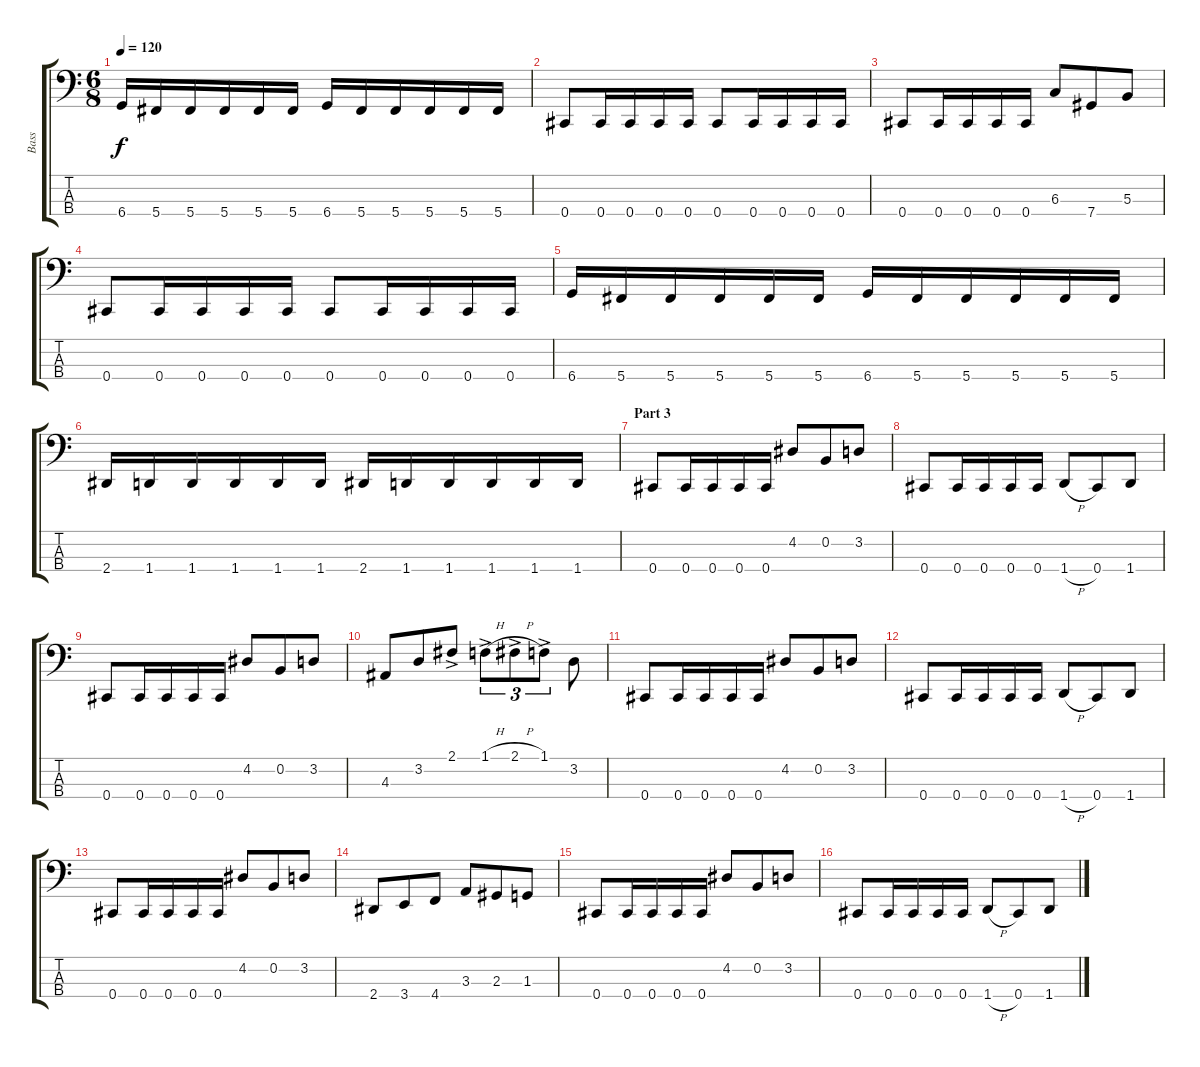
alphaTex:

\track ("Bass" "Bass") {instrument electricbasspick}
\staff {score tabs}
\tuning (E2 B1 Gb1 Db1) {hide}
\ts (6 8)
\tempo 120
\clef f4
\ks c
6.4.16{dy f} 5.4.16 5.4.16 5.4.16 5.4.16 5.4.16 6.4.16 5.4.16 5.4.16 5.4.16 5.4.16 5.4.16 |
0.4.8 0.4.16 0.4.16 0.4.16 0.4.16 0.4.8 0.4.16 0.4.16 0.4.16 0.4.16 |
0.4.8 0.4.16 0.4.16 0.4.16 0.4.16 6.3.8 7.4.8 5.3.8 |
0.4.8 0.4.16 0.4.16 0.4.16 0.4.16 0.4.8 0.4.16 0.4.16 0.4.16 0.4.16 |
6.4.16 5.4.16 5.4.16 5.4.16 5.4.16 5.4.16 6.4.16 5.4.16 5.4.16 5.4.16 5.4.16 5.4.16 |
2.4.16 1.4.16 1.4.16 1.4.16 1.4.16 1.4.16 2.4.16 1.4.16 1.4.16 1.4.16 1.4.16 1.4.16 |
\section ("" "Part 3")
0.4.8 0.4.16 0.4.16 0.4.16 0.4.16 4.2.8 0.2.8 3.2.8 |
0.4.8 0.4.16 0.4.16 0.4.16 0.4.16 1.4{h}.8 0.4.8 1.4.8 |
0.4.8 0.4.16 0.4.16 0.4.16 0.4.16 4.2.8 0.2.8 3.2.8 |
4.3.8 3.2.8 2.1{ac}.8 1.1{h ac}.8{tu (3 2)} 2.1{h ac}.8{tu (3 2)} 1.1{ac}.8{tu (3 2)} 3.2.8 |
0.4.8 0.4.16 0.4.16 0.4.16 0.4.16 4.2.8 0.2.8 3.2.8 |
0.4.8 0.4.16 0.4.16 0.4.16 0.4.16 1.4{h}.8 0.4.8 1.4.8 |
0.4.8 0.4.16 0.4.16 0.4.16 0.4.16 4.2.8 0.2.8 3.2.8 |
2.4.8 3.4.8 4.4.8 3.3.8 2.3.8 1.3.8 |
0.4.8 0.4.16 0.4.16 0.4.16 0.4.16 4.2.8 0.2.8 3.2.8 |
0.4.8 0.4.16 0.4.16 0.4.16 0.4.16 1.4{h}.8 0.4.8 1.4.8
